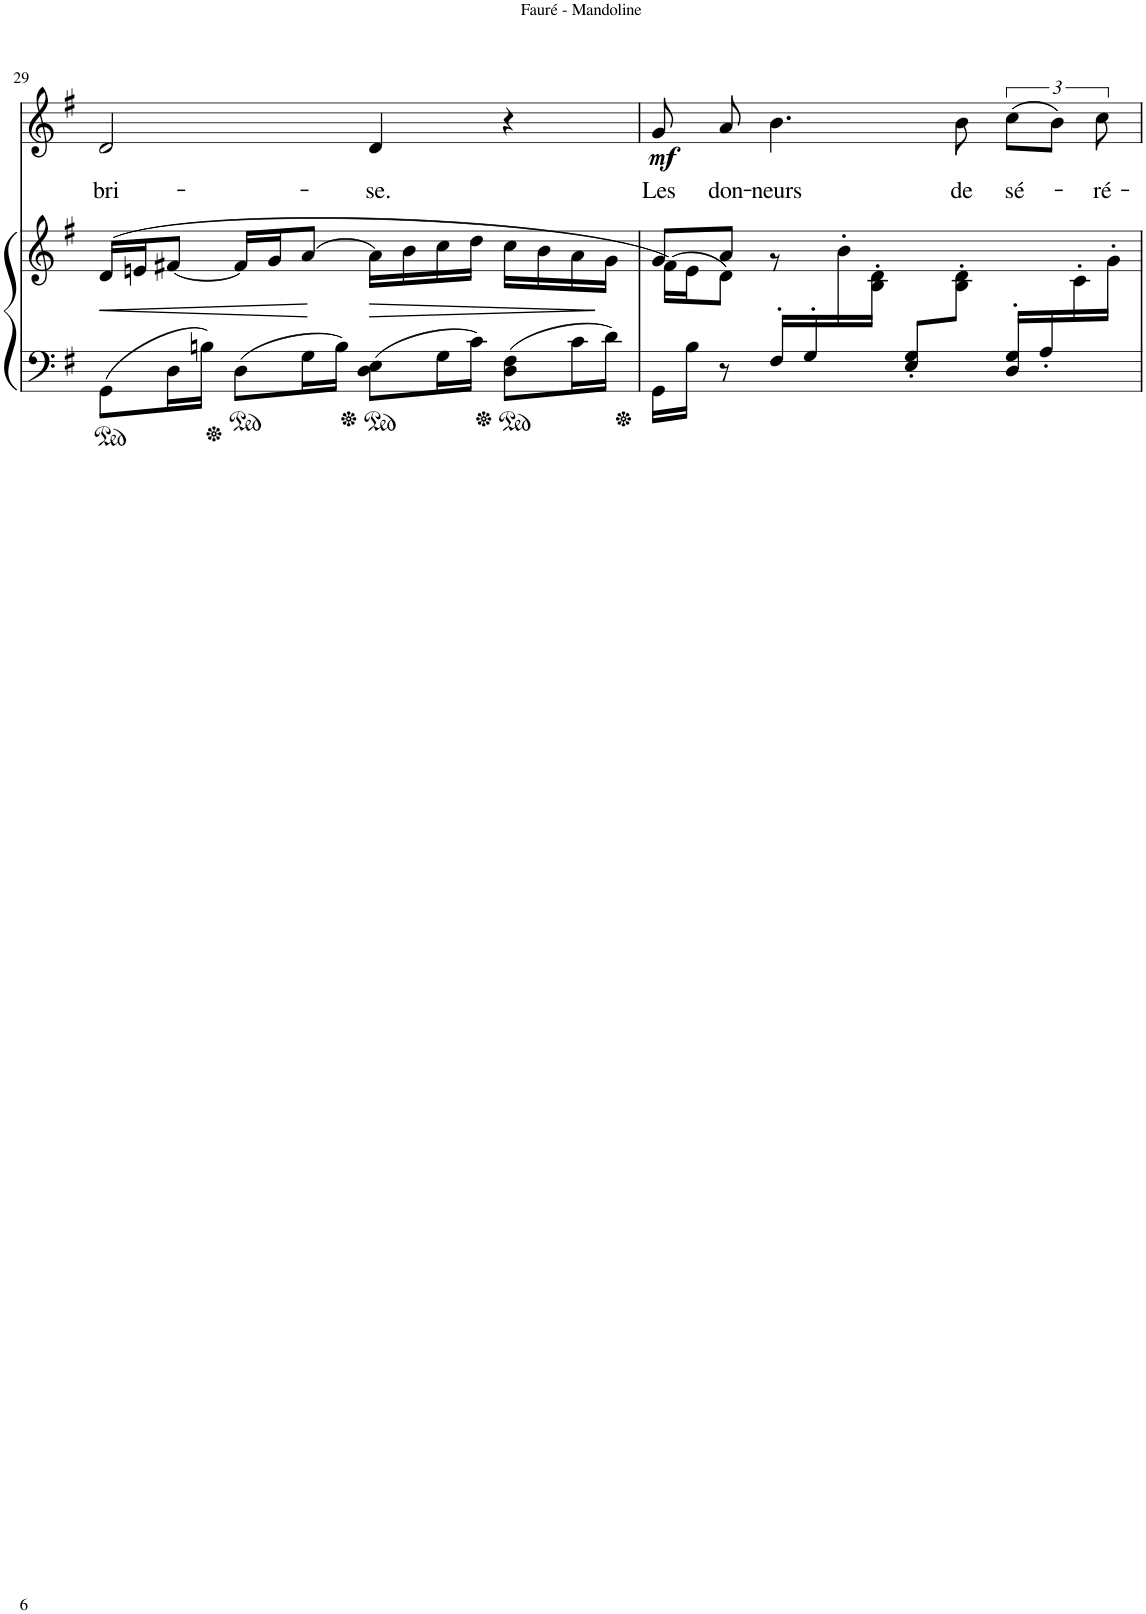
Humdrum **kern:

**kern	**kern	**dynam	**kern	**text	**dynam
*part2	*part2	*part2	*part1	*part1	*part1
*staff3	*staff2	*staff2/3	*staff1	*staff1	*staff1
*I"Piano	*	*	*I".	*	*
*I'Pno	*	*	*	*	*
!!LO:PB:g=z
*clefF4	*clefG2	*	*clefG2	*	*
*k[f#]	*k[f#]	*	*k[f#]	*	*
*M4/4	*M4/4	*	*M4/4	*	*
*met(c)	*met(c)	*	*met(c)	*	*
=29	=29	=29	=29	=29	=29
!	!	!LO:HP:b	!	!LO:LY:b	!
8GG\L	(16d/LL	<	2d/	bri-	.
.	16en/J	.	.	.	.
16D\L	[8f#X/J	.	.	.	.
16Bn\JJ	.	.	.	.	.
8D\L	16f#/LL]	.	.	.	.
.	16g/J	.	.	.	.
16G\L	[8a/J	[	.	.	.
16B\JJ	.	.	.	.	.
!	!	!LO:HP:b	!	!LO:LY:b	!
8D\ 8E\L	16a\LL]	>	4d/	-se.	.
.	16b\	.	.	.	.
16G\L	16cc\	.	.	.	.
16c\JJ	16dd\JJ	.	.	.	.
8D\ 8F#\L	16cc\LL	.	4r	.	.
.	16b\	.	.	.	.
16c\L	16a\	.	.	.	.
16d\JJ	16g\JJ	]	.	.	.
=30	=30	=30	=30	=30	=30
*^	*^	*	*	*	*
!	!	!	!	!	!	!LO:LY:b	!LO:DY:b
4ryy	16GG\LL	(16f#\LL)	8g/L	.	8g/	Les	mf
.	16B\JJ	16e\J	.	.	.	.	.
!	!	!	!	!	!	!LO:LY:b	!
.	8r	8d\J)	8a/J	.	8a/	don-	.
!	!	!	!	!	!	!LO:LY:b	!
16F#'/LL	2.ryy	8ryy	8r	.	4.b\	-neurs	.
16G'/	.	.	.	.	.	.	.
8ryy	.	16b'>\	2ryy	.	.	.	.
.	.	16B\'> 16d\'>JJ	.	.	.	.	.
8E/' 8G/'L	.	8ryy	.	.	.	.	.
!	!	!	!	!	!	!LO:LY:b	!
8ryy	.	8B\'> 8d\'>J	.	.	8b\	de	.
!	!	!	!	!	!	!LO:LY:b	!
16D/'> 16G/'>LL	.	8ryy	.	.	(12cc\L	sé-	.
16A'/	.	.	.	.	.	.	.
.	.	.	.	.	12b\J)	.	.
8ryy	.	16c'>\	8ryy	.	.	.	.
!	!	!	!	!	!	!LO:LY:b	!
.	.	.	.	.	12cc\	-ré-	.
.	.	16g'>\JJ	.	.	.	.	.
*v	*v	*	*	*	*	*	*
*	*v	*v	*	*	*	*
=	=	=	=	=	=
*-	*-	*-	*-	*-	*-
